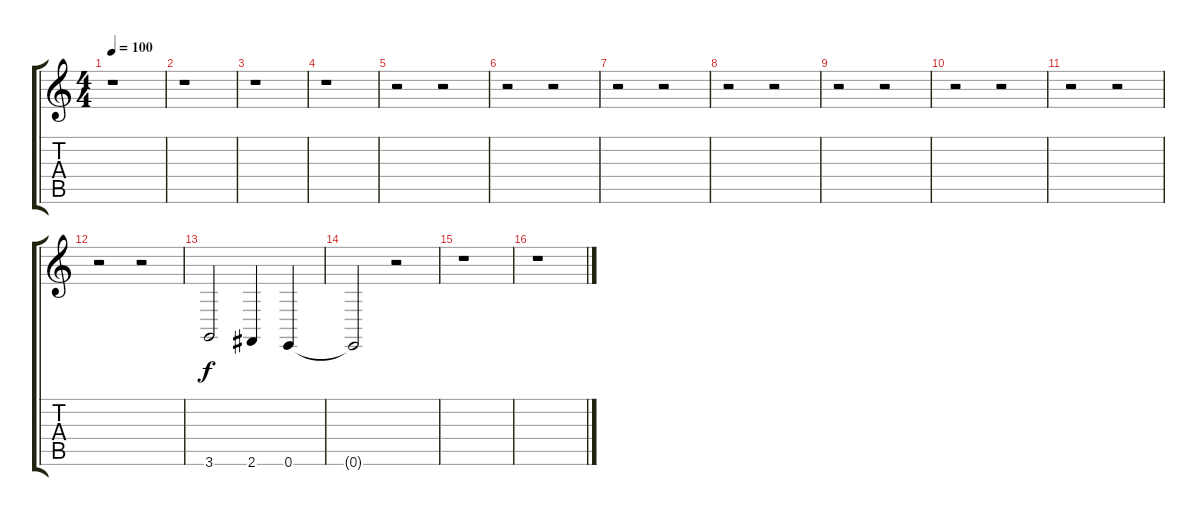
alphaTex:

\track "" {instrument lead2sawtooth}
\staff {score tabs}
\tuning (E4 B3 G3 D3 A2 E2) {hide}
\ts (4 4)
\tempo 100
\clef g2
\ks c
r.1{dy f} |
r.1 |
r.1 |
r.1 |
r.2 r.2 |
r.2 r.2 |
r.2 r.2 |
r.2 r.2 |
r.2 r.2 |
r.2 r.2 |
r.2 r.2 |
r.2 r.2 |
3.6.2 2.6.4 0.6.4 |
0.6{t}.2 r.2 |
r.1 |
r.1
